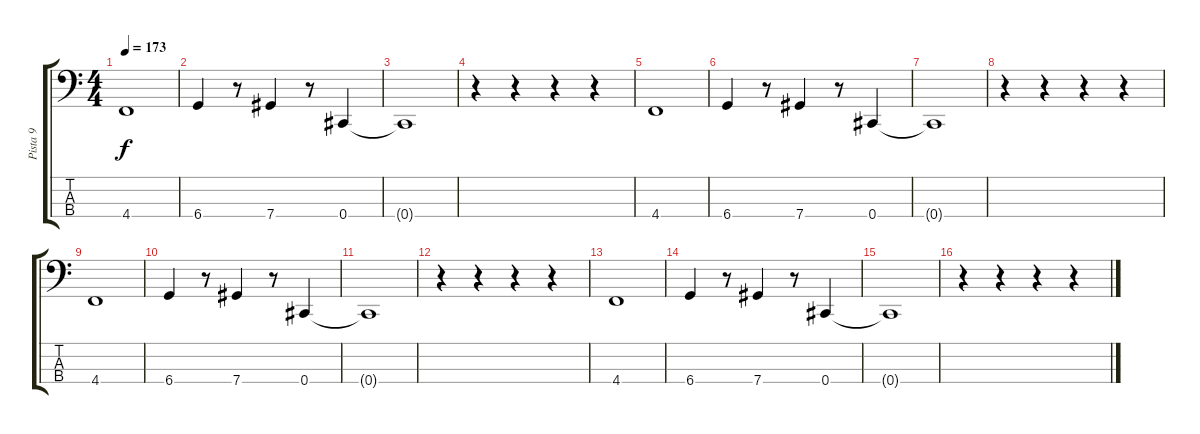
\track ("Pista 9" "Pista 9") {instrument electricbassfinger}
\staff {score tabs}
\tuning (Gb2 Db2 Ab1 Db1) {hide}
\ts (4 4)
\tempo 173
\clef f4
\ks c
4.4.1{dy f} |
6.4.4 r.8 7.4.4 r.8 0.4.4 |
0.4{t}.1 |
r.4 r.4 r.4 r.4 |
4.4.1 |
6.4.4 r.8 7.4.4 r.8 0.4.4 |
0.4{t}.1 |
r.4 r.4 r.4 r.4 |
4.4.1 |
6.4.4 r.8 7.4.4 r.8 0.4.4 |
0.4{t}.1 |
r.4 r.4 r.4 r.4 |
4.4.1 |
6.4.4 r.8 7.4.4 r.8 0.4.4 |
0.4{t}.1 |
r.4 r.4 r.4 r.4
